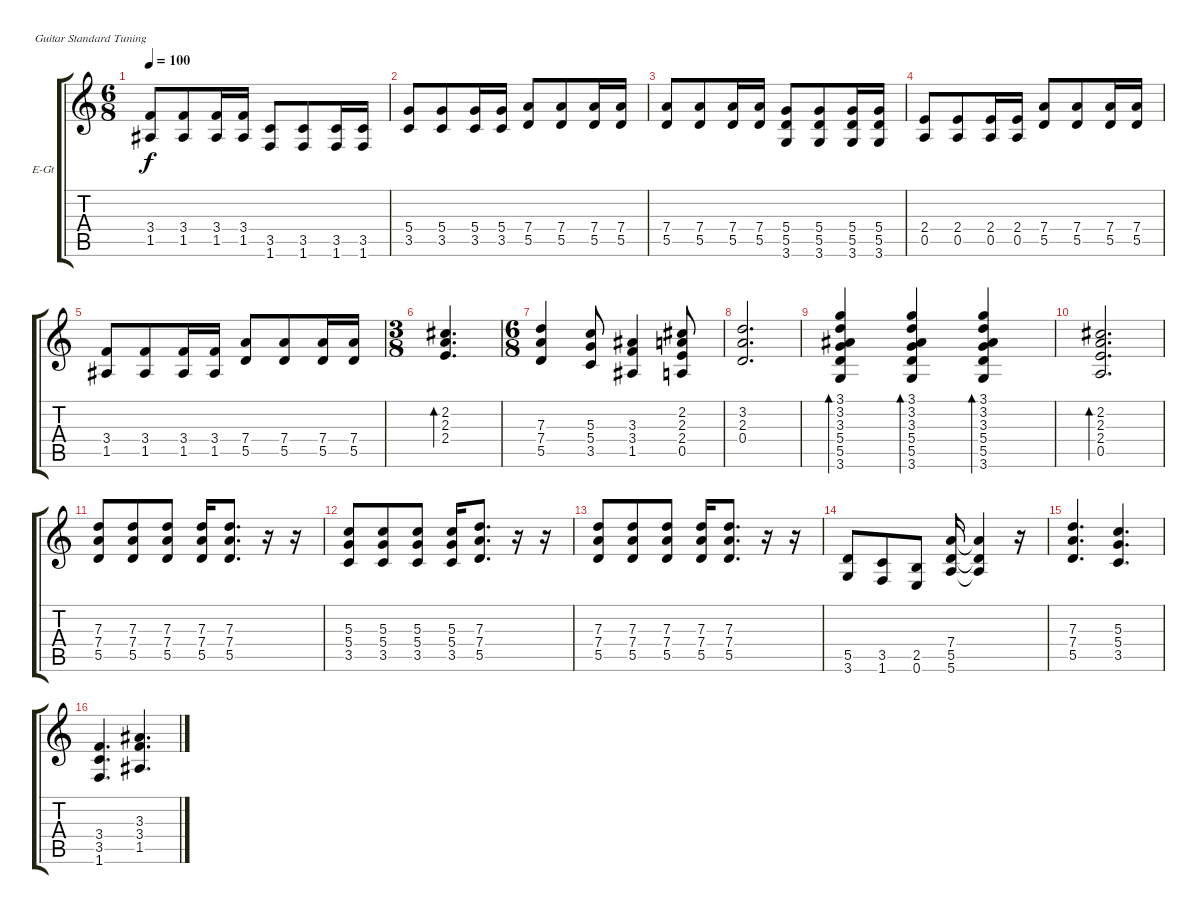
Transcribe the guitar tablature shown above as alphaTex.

\defaultSystemsLayout 4
\bracketExtendMode groupsimilarinstruments
\firstSystemTrackNameOrientation horizontal
\otherSystemsTrackNameOrientation horizontal
\track ("Electric Guitar" "E-Gt") {instrument distortionguitar}
\staff {score tabs}
\tuning (E4 B3 G3 D3 A2 E2)
\ts (6 8)
\tempo 100
\clef g2
\scale
0.333333
\ks c
(3.4 1.5).8{dy f} (3.4 1.5).8 (3.4 1.5).16 (3.4 1.5).16 (3.5 1.6).8 (3.5 1.6).8 (3.5 1.6).16 (3.5 1.6).16 |
\scale
0.333333 (5.4 3.5).8 (5.4 3.5).8 (5.4 3.5).16 (5.4 3.5).16 (7.4 5.5).8 (7.4 5.5).8 (7.4 5.5).16 (7.4 5.5).16 |
\scale
0.333333 (7.4 5.5).8 (7.4 5.5).8 (7.4 5.5).16 (7.4 5.5).16 (5.4 5.5 3.6).8 (5.4 5.5 3.6).8 (5.4 5.5 3.6).16 (5.4 5.5 3.6).16 |
\scale
0.333333 (2.4 0.5).8 (2.4 0.5).8 (2.4 0.5).16 (2.4 0.5).16 (7.4 5.5).8 (7.4 5.5).8 (7.4 5.5).16 (7.4 5.5).16 |
\scale
0.333333 (3.4 1.5).8 (3.4 1.5).8 (3.4 1.5).16 (3.4 1.5).16 (7.4 5.5).8 (7.4 5.5).8 (7.4 5.5).16 (7.4 5.5).16 |
\ts (3 8)
\scale
0.333333 (2.2 2.3 2.4).4{d bd 60} |
\ts (6 8)
\scale
0.333333 (7.3 7.4 5.5).4 (5.3 5.4 3.5).8 (3.3 3.4 1.5).4 (2.2 2.3 2.4 0.5).8 |
\scale
0.333333 (3.2 2.3 0.4).2{d} |
\scale
0.333333 (3.1 3.2 3.3 5.4 5.5 3.6).4{bd 60} (3.1 3.2 3.3 5.4 5.5 3.6).4{bd 60} (3.1 3.2 3.3 5.4 5.5 3.6).4{bd 60} |
\scale
0.333333 (2.2 2.3 2.4 0.5).2{d bd 60} |
\scale
0.333333 (7.3 7.4 5.5).8 (7.3 7.4 5.5).8 (7.3 7.4 5.5).8 (7.3 7.4 5.5).16 (7.3 7.4 5.5).8{d} r.16 r.16 |
\scale
0.333333 (5.3 5.4 3.5).8 (5.3 5.4 3.5).8 (5.3 5.4 3.5).8 (5.3 5.4 3.5).16 (7.3 7.4 5.5).8{d} r.16 r.16 |
\scale
0.333333 (7.3 7.4 5.5).8 (7.3 7.4 5.5).8 (7.3 7.4 5.5).8 (7.3 7.4 5.5).16 (7.3 7.4 5.5).8{d} r.16 r.16 |
\scale
0.333333 (5.5 3.6).8 (3.5 1.6).8 (2.5 0.6).8 (7.4 5.5 5.6).16 (7.4{t} 5.5{t} 5.6{t}).4 r.16 |
\scale
0.333333 (7.3 7.4 5.5).4{d} (5.3 5.4 3.5).4{d} |
\scale
0.333333 (3.4 3.5 1.6).4{d} (3.3 3.4 1.5).4{d}
